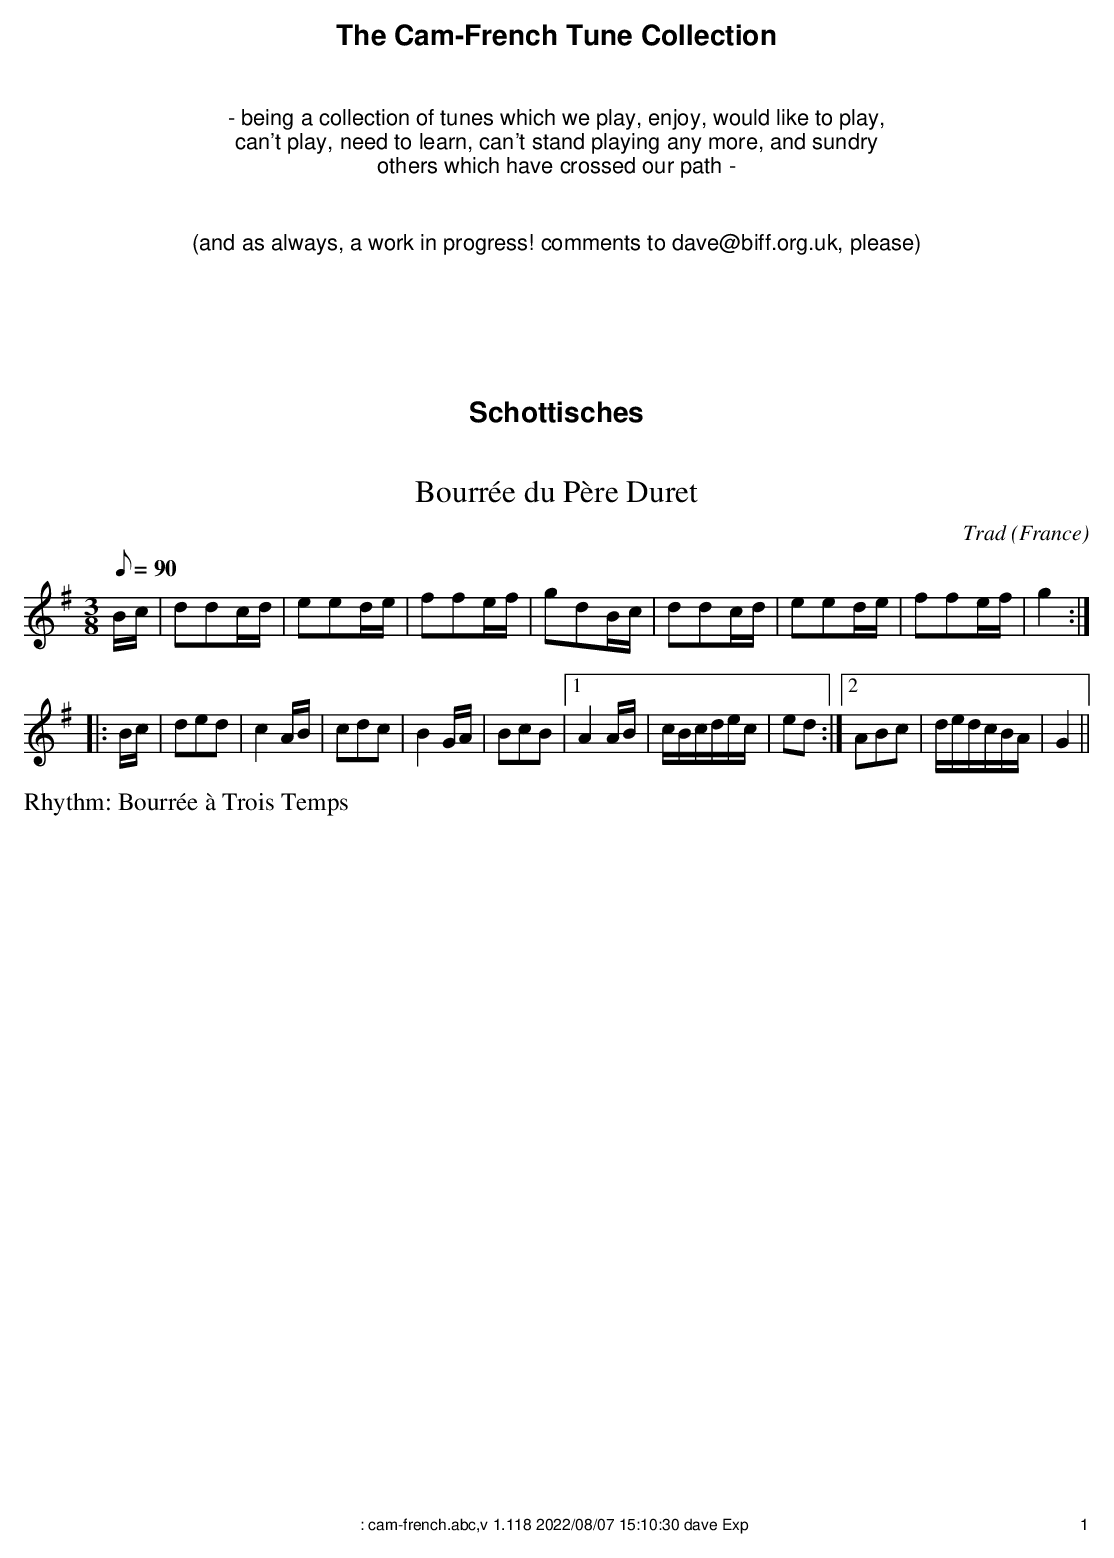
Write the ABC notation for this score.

X:1
T:Bourr\'ee du P\`ere Duret
C:Trad
L:1/8
M:3/8
O:France
Q:90
K:G
B/2c/2|ddc/2d/2|eed/2e/2|ffe/2f/2|gdB/2c/2|ddc/2d/2|eed/2e/2|ffe/2f/2|g2:|
|:B/2c/2|ded|c2A/2B/2|cdc|B2G/2A/2|BcB|1A2A/2B/2|c/2B/2c/2d/2e/2c/2|ed:|2ABc|d/2e/2d/2c/2B/2A/2|G2||
